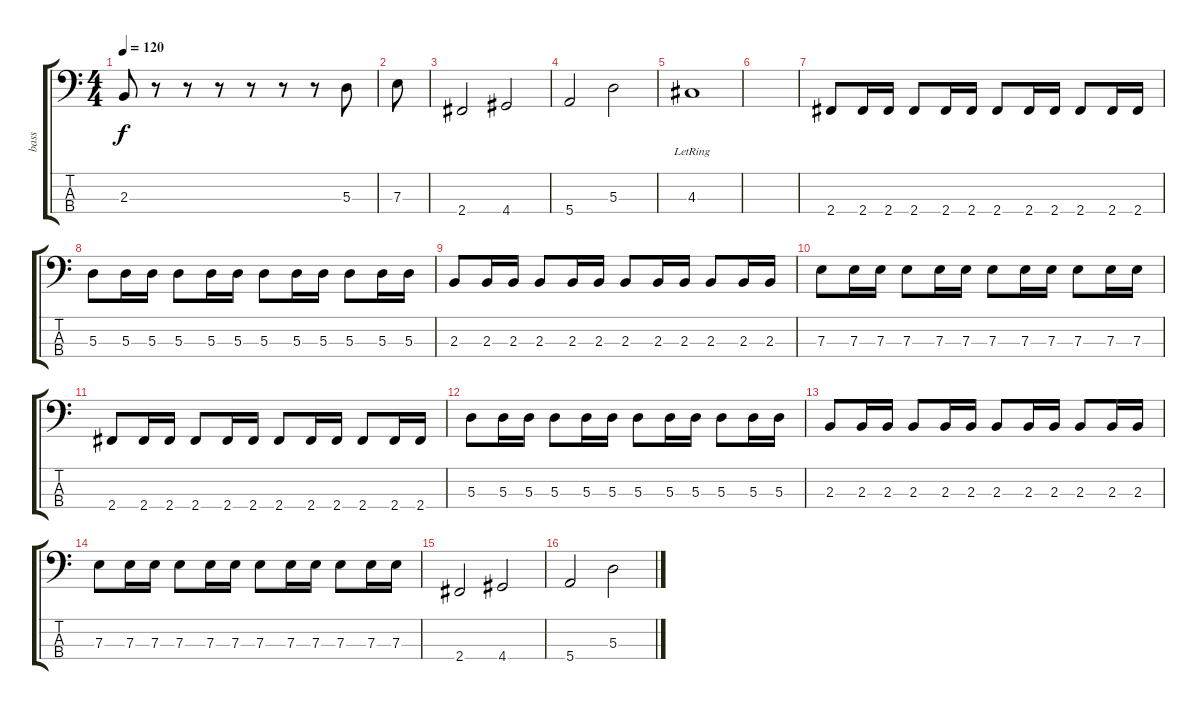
\track ("bass" "bass") {instrument electricbassfinger}
\staff {score tabs}
\tuning (G2 D2 A1 E1) {hide}
\ts (4 4)
\tempo 120
\clef f4
\ks c
2.3.8{dy f} r.8 r.8 r.8 r.8 r.8 r.8 5.3.8 |
7.3.8 |
2.4.2 4.4.2 |
5.4.2 5.3.2 |
4.3{lr}.1 |
|
2.4.8 2.4.16 2.4.16 2.4.8 2.4.16 2.4.16 2.4.8 2.4.16 2.4.16 2.4.8 2.4.16 2.4.16 |
5.3.8 5.3.16 5.3.16 5.3.8 5.3.16 5.3.16 5.3.8 5.3.16 5.3.16 5.3.8 5.3.16 5.3.16 |
2.3.8 2.3.16 2.3.16 2.3.8 2.3.16 2.3.16 2.3.8 2.3.16 2.3.16 2.3.8 2.3.16 2.3.16 |
7.3.8 7.3.16 7.3.16 7.3.8 7.3.16 7.3.16 7.3.8 7.3.16 7.3.16 7.3.8 7.3.16 7.3.16 |
2.4.8 2.4.16 2.4.16 2.4.8 2.4.16 2.4.16 2.4.8 2.4.16 2.4.16 2.4.8 2.4.16 2.4.16 |
5.3.8 5.3.16 5.3.16 5.3.8 5.3.16 5.3.16 5.3.8 5.3.16 5.3.16 5.3.8 5.3.16 5.3.16 |
2.3.8 2.3.16 2.3.16 2.3.8 2.3.16 2.3.16 2.3.8 2.3.16 2.3.16 2.3.8 2.3.16 2.3.16 |
7.3.8 7.3.16 7.3.16 7.3.8 7.3.16 7.3.16 7.3.8 7.3.16 7.3.16 7.3.8 7.3.16 7.3.16 |
2.4.2 4.4.2 |
5.4.2 5.3.2
